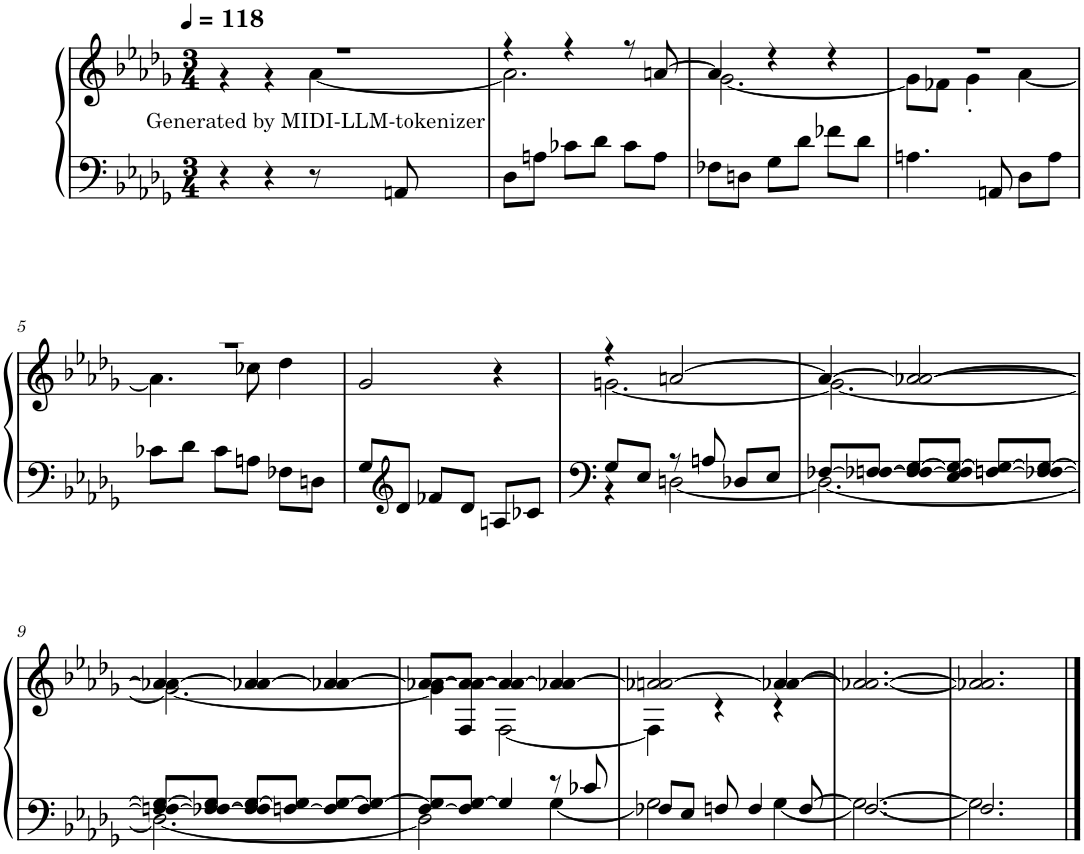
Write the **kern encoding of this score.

**kern	**kern	**text
*part1	*part1	*part1
*staff2	*staff1	*staff1
*I"Piano	*	*
*I'Pno.	*	*
*clefF4	*clefG2	*
*k[b-e-a-d-g-]	*k[b-e-a-d-g-]	*
*M3/4	*M3/4	*
*MM118	*MM118	*
=1	=1	=1
*	*^	*
4r	2.r	4r	.
4r	.	4r	.
!	!	!	!LO:LY:b
8r	.	[4a-\	Generated by MIDI-LLM-tokenizer
8AAn/	.	.	.
=2	=2	=2	=2
8D-\L	4r	2.a-\]	.
8An\J	.	.	.
8c-X\L	4r	.	.
8d-\J	.	.	.
8c-\L	8r	.	.
8A\J	[8an/	.	.
=3	=3	=3	=3
8F-X\L	4a/]	[2.g-\	.
8Dn\J	.	.	.
8G-\L	4r	.	.
8d-\J	.	.	.
8f-X\L	4r	.	.
8d-\J	.	.	.
=4	=4	=4	=4
4.An\	2.r	8g-\L]	.
.	.	8f-X\J	.
.	.	4g-'\	.
8AAn/	.	.	.
8D-\L	.	[4a-\	.
8A\J	.	.	.
!!LO:LB:g=z	!!
=5	=5	=5	=5
8c-X\L	2.r	4.a-\]	.
8d-\J	.	.	.
8c-\L	.	.	.
8An\J	.	8cc-X\	.
8F-X\L	.	4dd-\	.
8Dn\J	.	.	.
*	*v	*v	*
=6	=6	=6
8G-/L	2g-/	.
*clefG2	*	*
8d-/J	.	.
8f-X/L	.	.
8d-/J	.	.
8An/L	4r	.
8c-X/J	.	.
=7	=7	=7
*^	*^	*
8G-/L	4r	4r	[2.gn\	.
8E-/J	.	.	.	.
8r	[2Dn\	[2an/	.	.
8An/	.	.	.	.
8D-X/L	.	.	.	.
8E-/J	.	.	.	.
=8	=8	=8	=8	=8
[8F-X/L	2.D\_	4a/_	2.g\_	.
8F-X/_ [8Fn/J	.	.	.	.
8F-/] 8F/_ [8G-/L	.	[2a-X/ 2a/_	.	.
8E-/ 8F/] 8G-/_J	.	.	.	.
[8Fn/ 8G-/_L	.	.	.	.
[8F-X/ 8F/] 8G-/_J	.	.	.	.
!!LO:LB:g=z	!!
=9	=9	=9	=9	=9
8F-/] [8Fn/ 8G-/_L	2.D\_	4a-X/] 4a/_	2.g\_	.
[8F-X/ 8F/_ 8G-/]J	.	.	.	.
8F-/] 8F/] [8G-/L	.	4a-X/ 4a/_	.	.
[8Fn/ 8G-/]J	.	.	.	.
8F/] [8G-/L	.	4a-X/ 4a/_	.	.
8F/ 8G-/_J	.	.	.	.
=10	=10	=10	=10	=10
[8F/ 8G-/]L	2D\]	[8a-X/ 8a/_L	4g\]	.
8F/] [8G-/J	.	8F/ 8a-/_ 8a/_J	.	.
4G-/]	.	4a-/] 4a/_	[2F\	.
8r	[4G-\	[4a-X/ 4a/]	.	.
8c-X/	.	.	.	.
=11	=11	=11	=11	=11
8F-X/L	2G-\]	2a-X/] [2an/	4F\]	.
8E-/J	.	.	.	.
8Fn/	.	.	4r	.
4F/	.	.	.	.
.	[4G-\	[4a-X/ 4a/_	4r	.
[8F/	.	.	.	.
*	*	*v	*v	*
=12	=12	=12	=12
2.F/_	2.G-\_	2.a-X/_ 2.a/_	.
=13	=13	=13	=13
2.F/]	2.G-\]	2.a-X/] 2.a/]	.
*v	*v	*	*
==	==	==
*-	*-	*-
